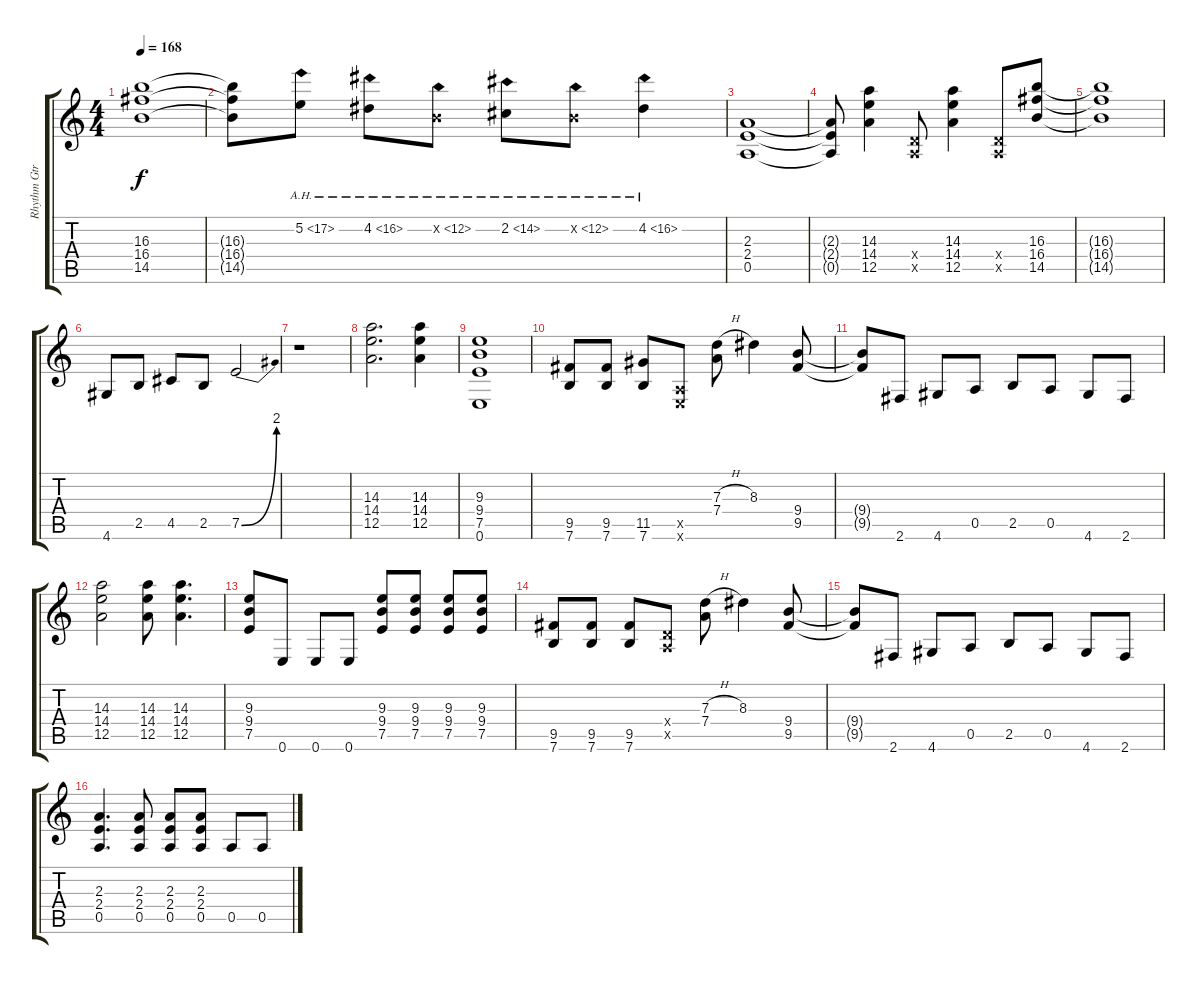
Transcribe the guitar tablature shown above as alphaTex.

\track ("Rhythm Gtr.1" "Rhythm Gtr") {instrument distortionguitar}
\staff {score tabs}
\tuning (E4 B3 G3 D3 A2 E2) {hide}
\ts (4 4)
\tempo 168
\clef g2
\ks c
(16.3{t} 16.4{t} 14.5{t}).1{dy f} |
(16.3{t} 16.4{t} 14.5{t}).8 5.2{ah 12}.8 4.2{ah 12}.8 0.2{ah 12 x}.8 2.2{ah 12}.8 0.2{ah 12 x}.8 4.2{ah 12}.4 |
(2.3 2.4 0.5).1 |
(2.3{t} 2.4{t} 0.5{t}).8 (14.3 14.4 12.5).4 (0.4{x} 0.5{x}).8 (14.3 14.4 12.5).4 (0.4{x} 0.5{x}).8 (16.3 16.4 14.5).8 |
(16.3{t} 16.4{t} 14.5{t}).1 |
4.6.8 2.5.8 4.5.8 2.5.8 7.5{be (bend 0 0 60 8)}.2 |
r.1 |
(14.3 14.4 12.5).2{d} (14.3 14.4 12.5).4 |
(9.3 9.4 7.5 0.6).1 |
(9.5 7.6).8 (9.5 7.6).8 (11.5 7.6).8 (0.5{x} 0.6{x}).8 (7.3{h} 7.4).8 8.3.4 (9.4 9.5).8 |
(9.4{t} 9.5{t}).8 2.6.8 4.6.8 0.5.8 2.5.8 0.5.8 4.6.8 2.6.8 |
(14.3 14.4 12.5).2 (14.3 14.4 12.5).8 (14.3 14.4 12.5).4{d} |
(9.3 9.4 7.5).8 0.6.8 0.6.8 0.6.8 (9.3 9.4 7.5).8 (9.3 9.4 7.5).8 (9.3 9.4 7.5).8 (9.3 9.4 7.5).8 |
(9.5 7.6).8 (9.5 7.6).8 (9.5 7.6).8 (0.4{x} 0.5{x}).8 (7.3{h} 7.4).8 8.3.4 (9.4 9.5).8 |
(9.4{t} 9.5{t}).8 2.6.8 4.6.8 0.5.8 2.5.8 0.5.8 4.6.8 2.6.8 |
(2.3 2.4 0.5).4{d} (2.3 2.4 0.5).8 (2.3 2.4 0.5).8 (2.3 2.4 0.5).8 0.5.8 0.5.8
